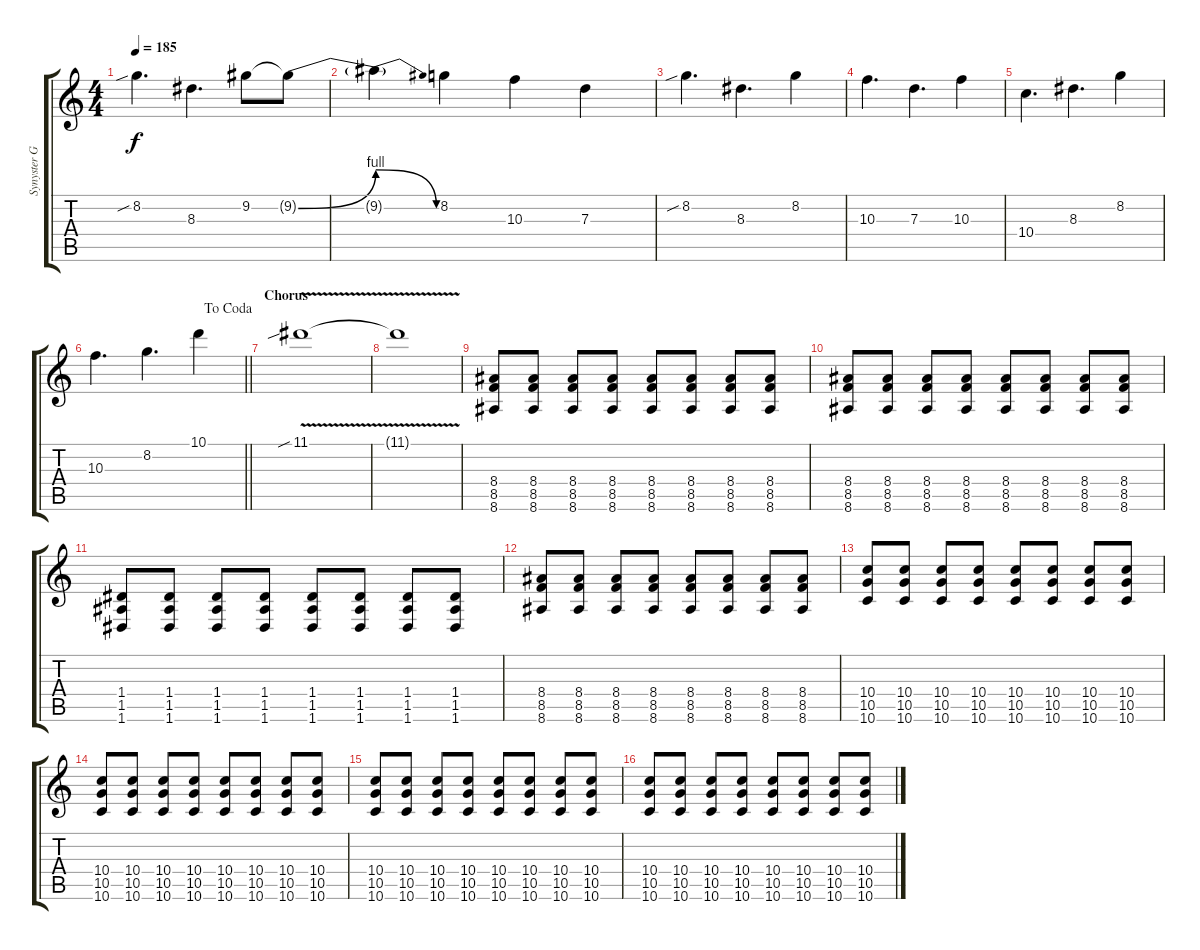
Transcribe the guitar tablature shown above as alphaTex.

\track ("Synyster Gates" "Synyster G") {instrument distortionguitar}
\staff {score tabs}
\tuning (E4 B3 G3 D3 A2 D2) {hide}
\ts (4 4)
\tempo 185
\clef g2
\ks c
8.2{sib}.4{d dy f} 8.3.4{d} 9.2.8 9.2{be (bend 0 0 60 4) t}.8 |
9.2{be (release 0 4 60 0) t}.4 8.2.4 10.3.4 7.3.4 |
8.2{sib}.4{d} 8.3.4{d} 8.2.4 |
10.3.4{d} 7.3.4{d} 10.3.4 |
10.4.4{d} 8.3.4{d} 8.2.4 |
\jump dacoda
\barLineRight lightlight
10.3.4{d} 8.2.4{d} 10.1.4 |
\section ("" "Chorus")
11.1{v sib}.1 |
11.1{t}.1 |
(8.4 8.5 8.6).8 (8.4 8.5 8.6).8 (8.4 8.5 8.6).8 (8.4 8.5 8.6).8 (8.4 8.5 8.6).8 (8.4 8.5 8.6).8 (8.4 8.5 8.6).8 (8.4 8.5 8.6).8 |
(8.4 8.5 8.6).8 (8.4 8.5 8.6).8 (8.4 8.5 8.6).8 (8.4 8.5 8.6).8 (8.4 8.5 8.6).8 (8.4 8.5 8.6).8 (8.4 8.5 8.6).8 (8.4 8.5 8.6).8 |
(1.4 1.5 1.6).8 (1.4 1.5 1.6).8 (1.4 1.5 1.6).8 (1.4 1.5 1.6).8 (1.4 1.5 1.6).8 (1.4 1.5 1.6).8 (1.4 1.5 1.6).8 (1.4 1.5 1.6).8 |
(8.4 8.5 8.6).8 (8.4 8.5 8.6).8 (8.4 8.5 8.6).8 (8.4 8.5 8.6).8 (8.4 8.5 8.6).8 (8.4 8.5 8.6).8 (8.4 8.5 8.6).8 (8.4 8.5 8.6).8 |
(10.4 10.5 10.6).8 (10.4 10.5 10.6).8 (10.4 10.5 10.6).8 (10.4 10.5 10.6).8 (10.4 10.5 10.6).8 (10.4 10.5 10.6).8 (10.4 10.5 10.6).8 (10.4 10.5 10.6).8 |
(10.4 10.5 10.6).8 (10.4 10.5 10.6).8 (10.4 10.5 10.6).8 (10.4 10.5 10.6).8 (10.4 10.5 10.6).8 (10.4 10.5 10.6).8 (10.4 10.5 10.6).8 (10.4 10.5 10.6).8 |
(10.4 10.5 10.6).8 (10.4 10.5 10.6).8 (10.4 10.5 10.6).8 (10.4 10.5 10.6).8 (10.4 10.5 10.6).8 (10.4 10.5 10.6).8 (10.4 10.5 10.6).8 (10.4 10.5 10.6).8 |
(10.4 10.5 10.6).8 (10.4 10.5 10.6).8 (10.4 10.5 10.6).8 (10.4 10.5 10.6).8 (10.4 10.5 10.6).8 (10.4 10.5 10.6).8 (10.4 10.5 10.6).8 (10.4 10.5 10.6).8
